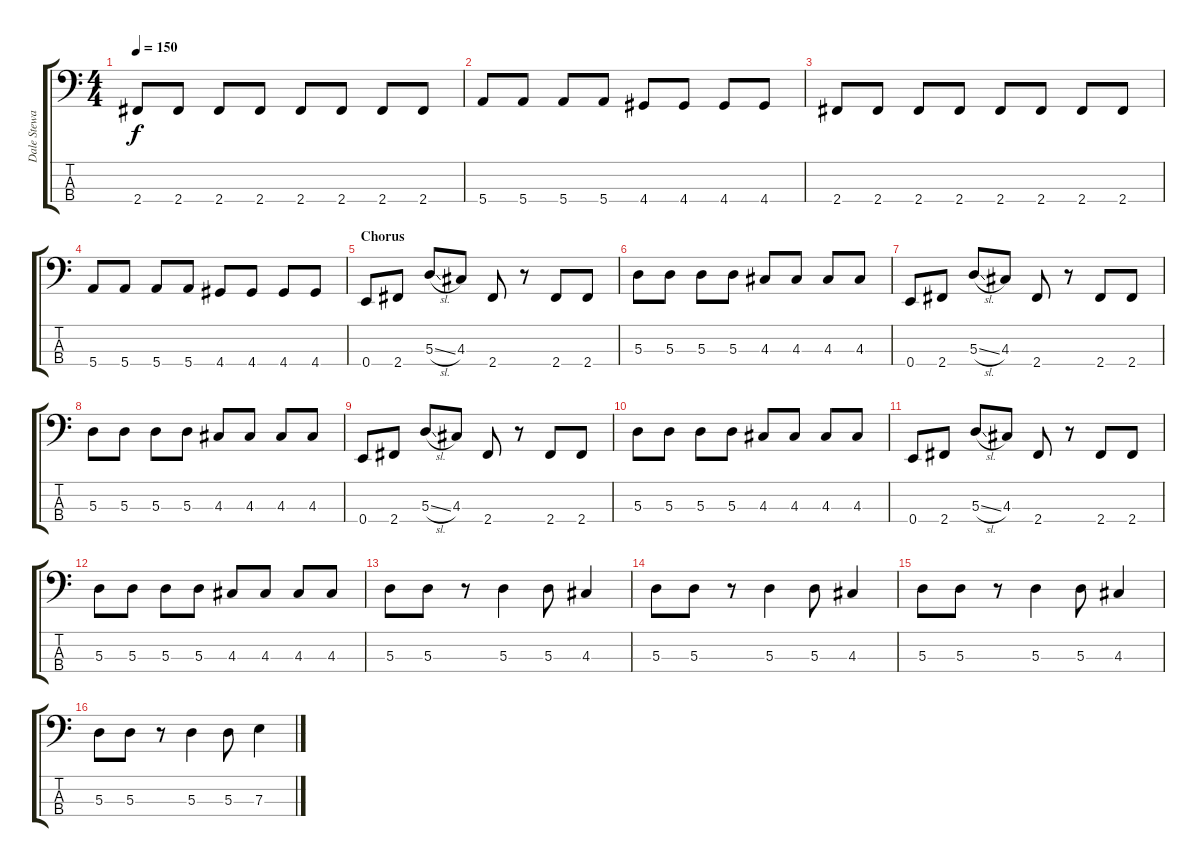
\track ("Dale Stewart" "Dale Stewa") {instrument electricbasspick}
\staff {score tabs}
\tuning (G2 D2 A1 E1) {hide}
\ts (4 4)
\tempo 150
\clef f4
\ks c
2.4.8{dy f} 2.4.8 2.4.8 2.4.8 2.4.8 2.4.8 2.4.8 2.4.8 |
5.4.8 5.4.8 5.4.8 5.4.8 4.4.8 4.4.8 4.4.8 4.4.8 |
2.4.8 2.4.8 2.4.8 2.4.8 2.4.8 2.4.8 2.4.8 2.4.8 |
5.4.8 5.4.8 5.4.8 5.4.8 4.4.8 4.4.8 4.4.8 4.4.8 |
\section ("" "Chorus")
0.4.8 2.4.8 5.3{sl}.8 4.3.8 2.4.8 r.8 2.4.8 2.4.8 |
5.3.8 5.3.8 5.3.8 5.3.8 4.3.8 4.3.8 4.3.8 4.3.8 |
0.4.8 2.4.8 5.3{sl}.8 4.3.8 2.4.8 r.8 2.4.8 2.4.8 |
5.3.8 5.3.8 5.3.8 5.3.8 4.3.8 4.3.8 4.3.8 4.3.8 |
0.4.8 2.4.8 5.3{sl}.8 4.3.8 2.4.8 r.8 2.4.8 2.4.8 |
5.3.8 5.3.8 5.3.8 5.3.8 4.3.8 4.3.8 4.3.8 4.3.8 |
0.4.8 2.4.8 5.3{sl}.8 4.3.8 2.4.8 r.8 2.4.8 2.4.8 |
5.3.8 5.3.8 5.3.8 5.3.8 4.3.8 4.3.8 4.3.8 4.3.8 |
5.3.8{instrument slapbass1} 5.3.8 r.8 5.3.4 5.3.8 4.3.4 |
5.3.8 5.3.8 r.8 5.3.4 5.3.8 4.3.4 |
5.3.8 5.3.8 r.8 5.3.4 5.3.8 4.3.4 |
5.3.8 5.3.8 r.8 5.3.4 5.3.8 7.3.4
